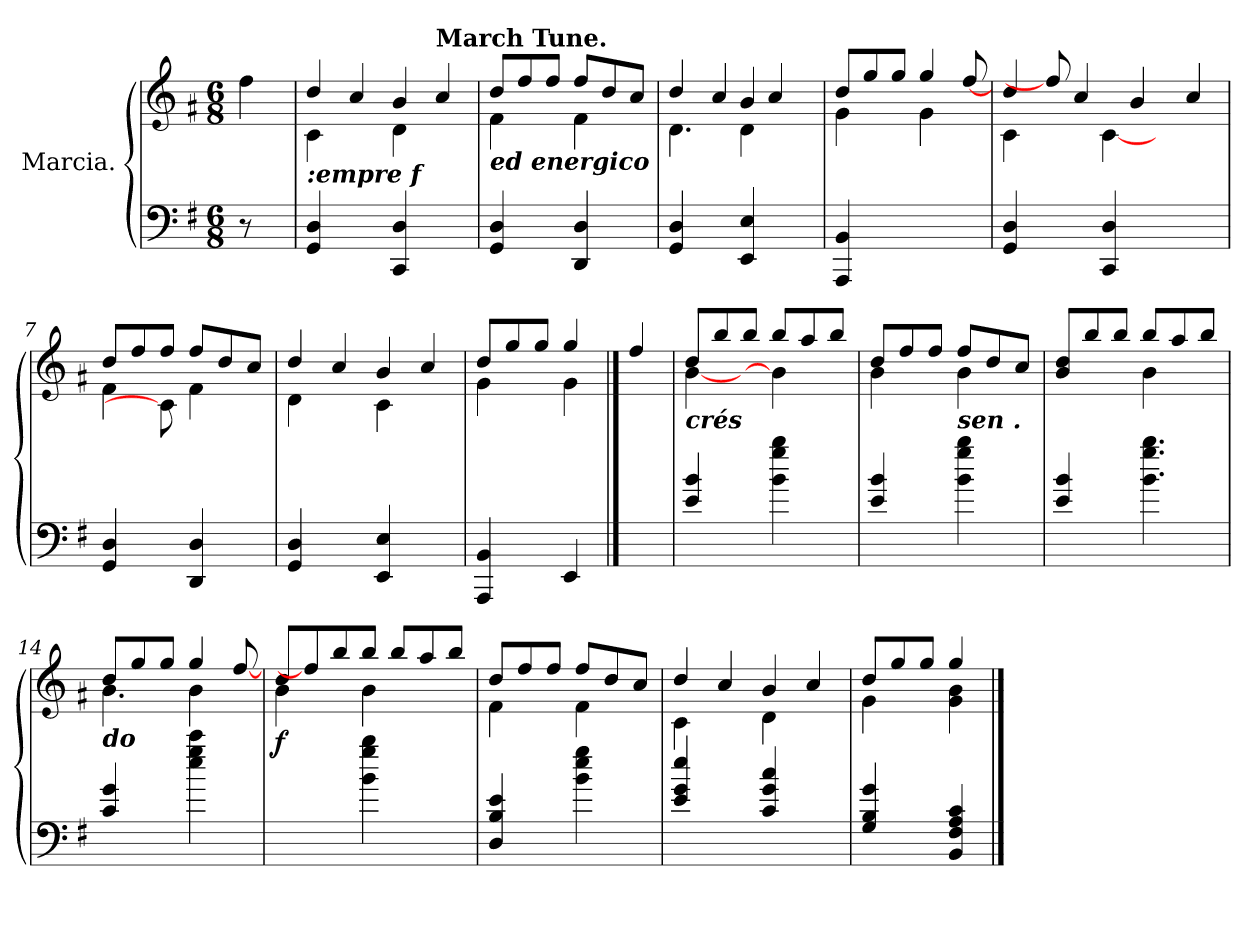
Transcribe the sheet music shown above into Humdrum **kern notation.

**kern	**kern	**dynam
*part1	*part1	*part1
*staff2	*staff1	*staff1/2
*I"Marcia.	*	*
*clefF4	*clefG3	*
*k[f#]	*k[f#]	*
*M6/8	*M6/8	*
=1	=1	=1
8r	4dd\	.
8ryy	.	.
=2	=2	=2
*	*^	*
!	!LO:TX:b:Bi:t=&colon;empre f	!	!
4GG/ 4D/	4b/	4A\	.
4ryy	4a/	4ryy	.
4CC/ 4D/	4g/	4B\	.
!	!LO:TX:a:B:t=March Tune.	!	!
4ryy	4a/	4ryy	.
=3	=3	=3	=3
!	!LO:TX:b:Bi:t=ed energico	!	!
4GG/ 4D/	8b/L	4d\	.
.	8dd/	.	.
8ryy	8dd/J	8ryy	.
4DD/ 4D/	8dd/L	4d\	.
.	8b/	.	.
8ryy	8a/J	8ryy	.
=4	=4	=4	=4
*	*	*^	*
4GG/ 4D/	4b/	4.ryy	4.B\	.
8ryy	4a/	.	.	.
4EE/ 4E/	.	4g/	4B\	.
.	4a/	.	.	.
8ryy	.	8ryy	8ryy	.
*	*	*v	*v	*
=5	=5	=5	=5
4AAA/ 4BB/	8b/L	4e\	.
.	8ee/	.	.
2ryy	8ee/J	8ryy	.
.	4ee/	4e\	.
.	[8dd/	8ryy	.
!!LO:LB:g=z	!!
=6	=6	=6	=6
4GG/ 4D/	4b/	4A\	.
4ryy	8dd/]	4ryy	.
.	4a/	.	.
4CC/ 4D/	.	[4A\	.
.	4g/	.	.
4.ryy	.	4.ryy	.
.	4a/	.	.
=7	=7	=7	=7
4GG/ 4D/	8b/L	4d\	.
.	8dd/	.	.
8ryy	8dd/J	8A\]	.
4DD/ 4D/	8dd/L	4d\	.
.	8b/	.	.
8ryy	8a/J	8ryy	.
=8	=8	=8	=8
4GG/ 4D/	4b/	4B\	.
4ryy	4a/	4ryy	.
4EE/ 4E/	4g/	4A\	.
4ryy	4a/	4ryy	.
=9	=9	=9	=9
4AAA/ 4BB/	8b/L	4e\	.
.	8ee/	.	.
8ryy	8ee/J	8ryy	.
4EE/	4ee/	4e\	.
*	*v	*v	*
!!LO:LB:g=z
==10	==10	==10
4ryy	4dd/	.
=11	=11	=11
*	*^	*
!	!LO:TX:b:Bi:t=crés	!	!
4e/ 4b/	8b/L	[<4g\	.
.	8gg/	.	.
8ryy	8gg/J	8ryy	.
4b\ 4gg\ 4bb\	8gg/L	4g\]	.
.	8ff#/	.	.
8ryy	8gg/J	8ryy	.
=12	=12	=12	=12
4e/ 4b/	8b/L	4g\	.
.	8dd/	.	.
8ryy	(8dd/J	8ryy	.
!	!LO:TX:b:Bi:t=sen .	!	!
4b\ 4gg\ 4bb\	8dd/L	4g\	.
.	8b/	.	.
8ryy	8a/J	8ryy	.
=13	=13	=13	=13
4e/ 4b/	8g/ 8b/L	4.ryy	.
.	8gg/	.	.
8ryy	8gg/J	.	.
4.b\ 4.gg\ 4.bb\	8gg/L	4g\	.
.	8ff#/	.	.
.	8gg/J	8ryy	.
=14	=14	=14	=14
!	!LO:TX:b:Bi:t=do	!	!
4c/ 4g/	8b/L	4.g\	.
.	8ee/	.	.
8ryy	8ee/J	.	.
4ee\ 4gg\ 4ccc\	4ee/	4g\	.
8ryy	[8dd/	8ryy	.
!!LO:LB:g=z	!!
=15	=15	=15	=15
!	!	!	!LO:DY:b
4.ryy	8b/L	4g\	f
.	8dd/]	.	.
.	8gg/	8ryy	.
4b\ 4gg\ 4bb\	8gg/J	4g\	.
.	8gg/L	.	.
4ryy	8ff#/	4ryy	.
.	8gg/J	.	.
=16	=16	=16	=16
4D/ 4B/ 4e/	8b/L	4d\	.
.	8dd/	.	.
8ryy	8dd/J	8ryy	.
4b\ 4ee\ 4gg\	8dd/L	4d\	.
.	8b/	.	.
8ryy	8a/J	8ryy	.
=17	=17	=17	=17
4e/ 4g/ 4ee/	4b/	4A\	.
4ryy	4a/	4ryy	.
4c/ 4g/ 4cc/	4g/	4B\	.
4ryy	4a/	4ryy	.
=18	=18	=18	=18
4G/ 4B/ 4g/	8b/L	4e\	.
.	8ee/	.	.
8ryy	8ee/J	8ryy	.
4BB/ 4F#/ 4A/ 4c/	4ee/	4e\ 4g\	.
*	*v	*v	*
==	==	==
*-	*-	*-
